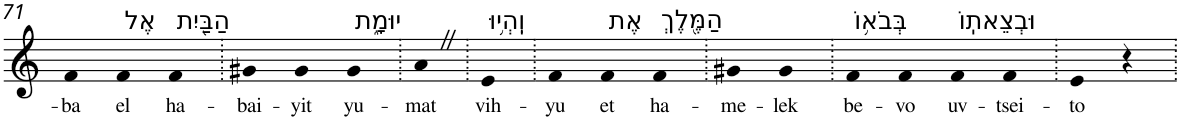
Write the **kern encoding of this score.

**kern	**text
*part1	*part1
*staff1	*staff1
*I"Piano	*
*I'Pno	*
!!LO:PB:g=z
*clefG2	*
*k[]	*
=71	=71
!	!LO:LY:b
4f	-ba
!LO:TX:a:t=אֶל	!
!	!LO:LY:b
4f	el
!LO:TX:a:t=הַבַּ֖יִת	!
!	!LO:LY:b
4f	ha-
=72.	=72.
!	!LO:LY:b
4g#X	-bai-
!	!LO:LY:b
4g#	-yit
!LO:TX:a:t=יוּמָ֑ת	!
!	!LO:LY:b
4g#	yu-
=73.	=73.
!	!LO:LY:b
4aZ	-mat
=74.	=74.
!LO:TX:a:t=וִֽהְי֥וּ	!
!	!LO:LY:b
4e	vih-
=75.	=75.
!	!LO:LY:b
4f	-yu
!LO:TX:a:t=אֶת	!
!	!LO:LY:b
4f	et
!LO:TX:a:t=הַמֶּ֖לֶךְ	!
!	!LO:LY:b
4f	ha-
=76.	=76.
!	!LO:LY:b
4g#X	-me-
!	!LO:LY:b
4g#	-lek
=77.	=77.
!LO:TX:a:t=בְּבֹא֥וֹ	!
!	!LO:LY:b
4f	be-
!	!LO:LY:b
4f	-vo
!LO:TX:a:t=וּבְצֵאתֽוֹ	!
!	!LO:LY:b
4f	uv-
!	!LO:LY:b
4f	-tsei-
=78.	=78.
!	!LO:LY:b
4e	-to
4r	.
=.	=.
*-	*-
